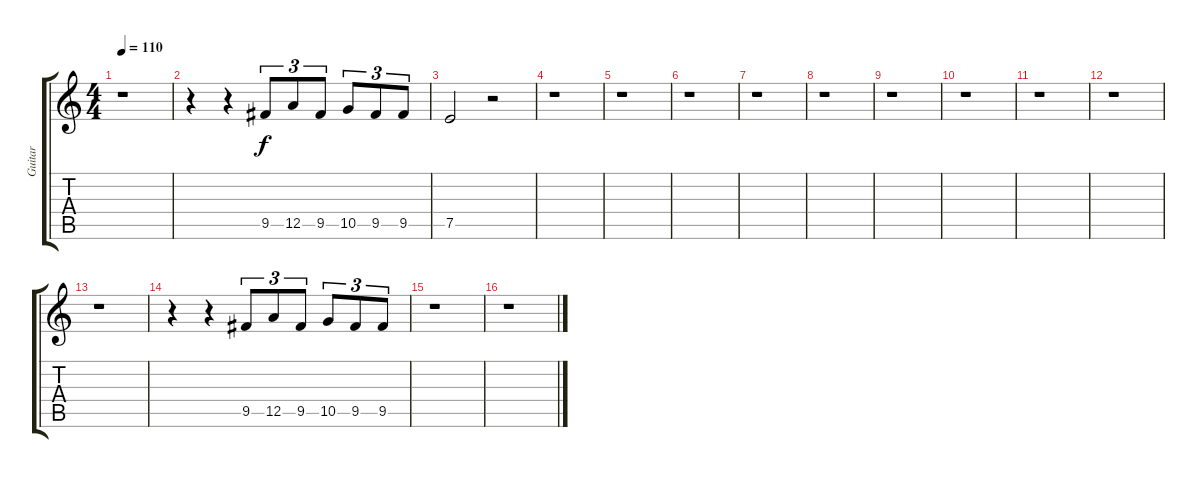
\track ("Guitar" "Guitar") {instrument distortionguitar}
\staff {score tabs}
\tuning (E4 B3 G3 D3 A2 E2) {hide}
\ts (4 4)
\tempo 110
\clef g2
\ks c
r.1{dy f} |
r.4{volume 6} r.4 9.5.8{tu (3 2)} 12.5.8{tu (3 2)} 9.5.8{tu (3 2)} 10.5.8{tu (3 2)} 9.5.8{tu (3 2)} 9.5.8{tu (3 2)} |
7.5.2 r.2 |
r.1 |
r.1 |
r.1 |
r.1 |
r.1 |
r.1 |
r.1 |
r.1 |
r.1 |
r.1 |
r.4{volume 6} r.4 9.5.8{tu (3 2)} 12.5.8{tu (3 2)} 9.5.8{tu (3 2)} 10.5.8{tu (3 2)} 9.5.8{tu (3 2)} 9.5.8{tu (3 2)} |
r.1 |
r.1
